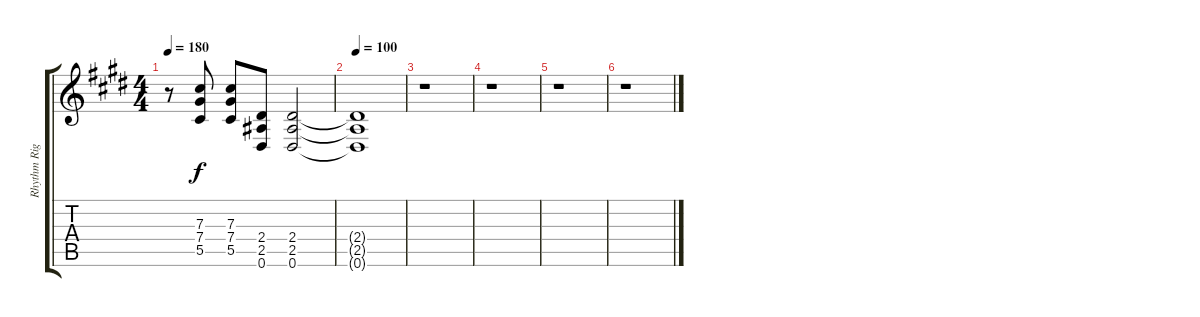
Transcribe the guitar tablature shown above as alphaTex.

\track ("Rhythm Right" "Rhythm Rig") {instrument distortionguitar}
\staff {score tabs}
\tuning (Eb4 Bb3 Gb3 Db3 Ab2 Eb2) {hide}
\ts (4 4)
\tempo 180
\clef g2
\ks c#minor
r.8{dy f} (7.3 7.4 5.5).8 (7.3 7.4 5.5).8 (2.4 2.5 0.6).8 (2.4 2.5 0.6).2 |
\tempo 100
\ks e
(2.4{t} 2.5{t} 0.6{t}).1 |
\ks c#minor
r.1 |
r.1 |
\ks e
r.1 |
\ks c#minor
r.1
